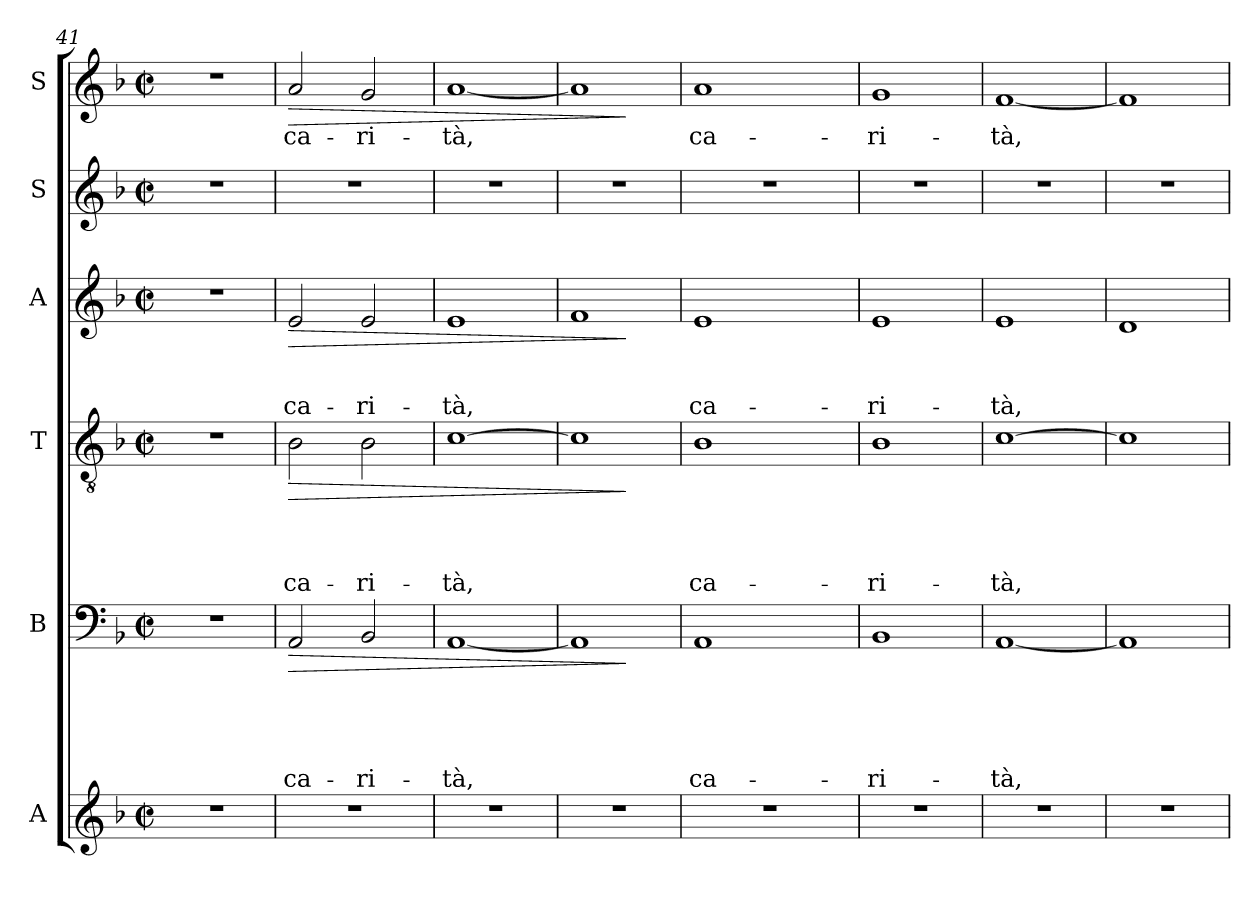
**kern	**kern	**text	**text	**text	**text	**text	**dynam	**kern	**text	**text	**text	**text	**dynam	**kern	**text	**text	**text	**dynam	**kern	**kern	**text	**dynam
*part6	*part5	*part5	*part5	*part5	*part5	*part5	*part5	*part4	*part4	*part4	*part4	*part4	*part4	*part3	*part3	*part3	*part3	*part3	*part2	*part1	*part1	*part1
*staff6	*staff5	*staff5	*staff5	*staff5	*staff5	*staff5	*staff5	*staff4	*staff4	*staff4	*staff4	*staff4	*staff4	*staff3	*staff3	*staff3	*staff3	*staff3	*staff2	*staff1	*staff1	*staff1
*I"A	*I"B	*	*	*	*	*	*	*I"T	*	*	*	*	*	*I"A	*	*	*	*	*I"S	*I"S	*	*
*	*	*	*	*	*	*	*	*	*	*	*	*	*	*I'A	*	*	*	*	*	*I'S	*	*
*clefG2	*clefF4	*	*	*	*	*	*	*clefGv2	*	*	*	*	*	*clefG2	*	*	*	*	*clefG2	*clefG2	*	*
*k[b-]	*k[b-]	*	*	*	*	*	*	*k[b-]	*	*	*	*	*	*k[b-]	*	*	*	*	*k[b-]	*k[b-]	*	*
*F:	*F:	*	*	*	*	*	*	*F:	*	*	*	*	*	*F:	*	*	*	*	*F:	*F:	*	*
*M2/2	*M2/2	*	*	*	*	*	*	*M2/2	*	*	*	*	*	*M2/2	*	*	*	*	*M2/2	*M2/2	*	*
*met(c|)	*met(c|)	*	*	*	*	*	*	*met(c|)	*	*	*	*	*	*met(c|)	*	*	*	*	*met(c|)	*met(c|)	*	*
=41	=41	=41	=41	=41	=41	=41	=41	=41	=41	=41	=41	=41	=41	=41	=41	=41	=41	=41	=41	=41	=41	=41
1r	1r	.	.	.	.	.	.	1r	.	.	.	.	.	1r	.	.	.	.	1r	1r	.	.
=42	=42	=42	=42	=42	=42	=42	=42	=42	=42	=42	=42	=42	=42	=42	=42	=42	=42	=42	=42	=42	=42	=42
!	!	!	!	!	!	!LO:LY:b	!LO:HP:b	!	!	!	!	!LO:LY:b	!LO:HP:b	!	!	!	!LO:LY:b	!LO:HP:b	!	!	!LO:LY:b	!LO:HP:b
1r	2AA/	.	.	.	.	ca-	>	2B-\	.	.	.	ca-	>	2e/	.	.	ca-	>	1r	2a/	ca-	>
!	!	!	!	!	!	!LO:LY:b	!	!	!	!	!	!LO:LY:b	!	!	!	!	!LO:LY:b	!	!	!	!LO:LY:b	!
.	2BB-/	.	.	.	.	-ri-	.	2B-\	.	.	.	-ri-	.	2e/	.	.	-ri-	.	.	2g/	-ri-	.
=43	=43	=43	=43	=43	=43	=43	=43	=43	=43	=43	=43	=43	=43	=43	=43	=43	=43	=43	=43	=43	=43	=43
!	!	!	!	!	!	!LO:LY:b	!	!	!	!	!	!LO:LY:b	!	!	!	!	!LO:LY:b	!	!	!	!LO:LY:b	!
1r	[<1AA	.	.	.	.	-tà,	.	[>1c	.	.	.	-tà,	.	1e	.	.	-tà,	.	1r	[<1a	-tà,	.
=44	=44	=44	=44	=44	=44	=44	=44	=44	=44	=44	=44	=44	=44	=44	=44	=44	=44	=44	=44	=44	=44	=44
1r	1AA]	.	.	.	.	.	.	1c]	.	.	.	.	.	1f	.	.	.	.	1r	1a]	.	.
.	.	.	.	.	.	.	]	.	.	.	.	.	]	.	.	.	.	]	.	.	.	]
!!LO:PB:g=z
=45	=45	=45	=45	=45	=45	=45	=45	=45	=45	=45	=45	=45	=45	=45	=45	=45	=45	=45	=45	=45	=45	=45
!	!	!	!	!	!	!LO:LY:b	!	!	!	!	!	!LO:LY:b	!	!	!	!	!LO:LY:b	!	!	!	!LO:LY:b	!
*	*^	*	*	*	*	*	*	*^	*	*	*	*	*	*^	*	*	*	*	*	*	*	*
1r	1AA	4.ryy	.	.	.	.	ca-	.	1B-	4.ryy	.	.	.	ca-	.	1e	4.ryy	.	.	ca-	.	1r	1a	ca-	.
.	.	2ryy	.	.	.	.	.	.	.	2ryy	.	.	.	.	.	.	2ryy	.	.	.	.	.	.	.	.
.	.	8ryy	.	.	.	.	.	.	.	8ryy	.	.	.	.	.	.	8ryy	.	.	.	.	.	.	.	.
=46	=46	=46	=46	=46	=46	=46	=46	=46	=46	=46	=46	=46	=46	=46	=46	=46	=46	=46	=46	=46	=46	=46	=46	=46	=46
!	!	!	!	!	!	!	!LO:LY:b	!	!	!	!	!	!	!LO:LY:b	!	!	!	!	!	!LO:LY:b	!	!	!	!LO:LY:b	!
*	*v	*v	*	*	*	*	*	*	*	*	*	*	*	*	*	*v	*v	*	*	*	*	*	*	*	*
*	*	*	*	*	*	*	*	*v	*v	*	*	*	*	*	*	*	*	*	*	*	*	*	*
1r	1BB-	.	.	.	.	-ri-	.	1B-	.	.	.	-ri-	.	1e	.	.	-ri-	.	1r	1g	-ri-	.
=47	=47	=47	=47	=47	=47	=47	=47	=47	=47	=47	=47	=47	=47	=47	=47	=47	=47	=47	=47	=47	=47	=47
!	!	!	!	!	!	!LO:LY:b	!	!	!	!	!	!LO:LY:b	!	!	!	!	!LO:LY:b	!	!	!	!LO:LY:b	!
1r	[<1AA	.	.	.	.	-tà,	.	[>1c	.	.	.	-tà,	.	1e	.	.	-tà,	.	1r	[<1f	-tà,	.
=48	=48	=48	=48	=48	=48	=48	=48	=48	=48	=48	=48	=48	=48	=48	=48	=48	=48	=48	=48	=48	=48	=48
1r	1AA]	.	.	.	.	.	.	1c]	.	.	.	.	.	1d	.	.	.	.	1r	1f]	.	.
=	=	=	=	=	=	=	=	=	=	=	=	=	=	=	=	=	=	=	=	=	=	=
*-	*-	*-	*-	*-	*-	*-	*-	*-	*-	*-	*-	*-	*-	*-	*-	*-	*-	*-	*-	*-	*-	*-
